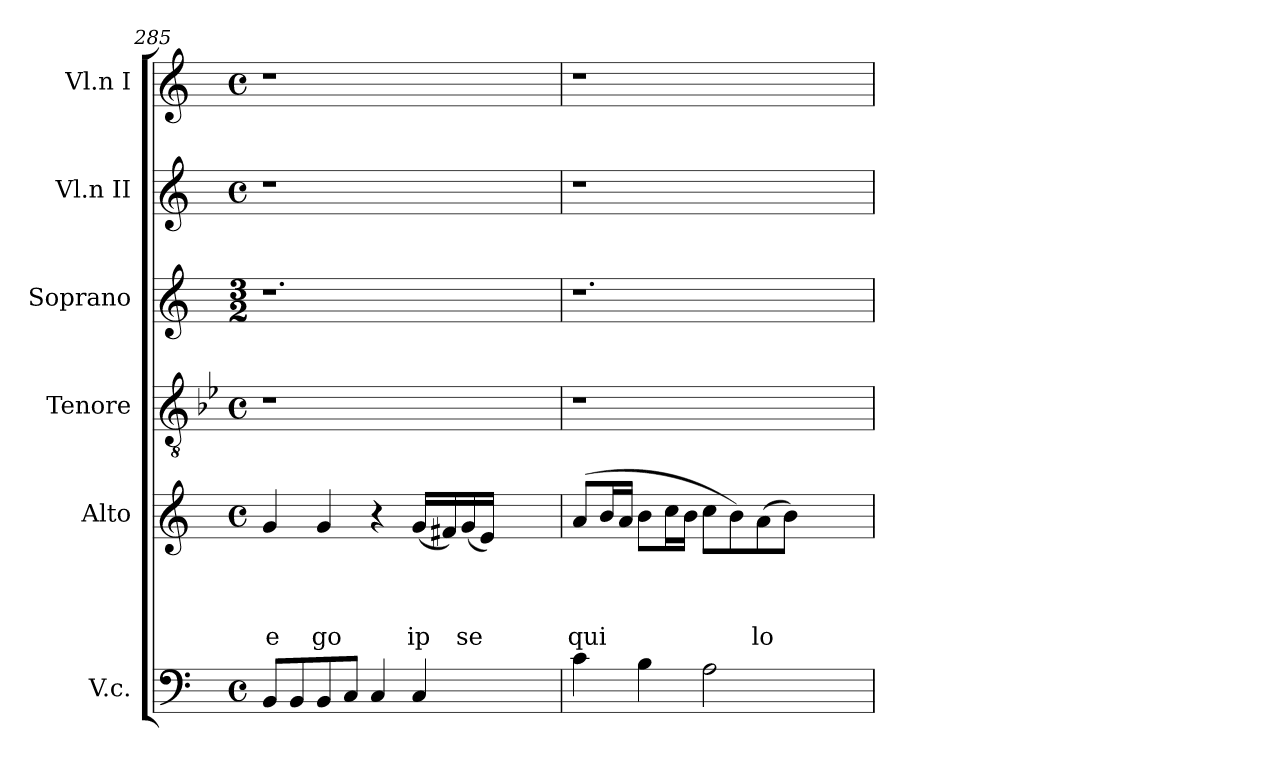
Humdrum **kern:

**kern	**kern	**text	**text	**text	**text	**kern	**kern	**kern	**kern
*part6	*part5	*part5	*part5	*part5	*part5	*part4	*part3	*part2	*part1
*staff6	*staff5	*staff5	*staff5	*staff5	*staff5	*staff4	*staff3	*staff2	*staff1
*I"V.c.	*I"Alto	*	*	*	*	*I"Tenore	*I"Soprano	*I"Vl.n II	*I"Vl.n I
*I'V.c.	*I'Alto	*	*	*	*	*I'Tenore	*I'Soprano	*I'Vl.n II	*I'Vl.n I
!!LO:PB:g=z
*clefF4	*clefG2	*	*	*	*	*clefGv2	*clefG2	*clefG2	*clefG2
*k[]	*k[]	*	*	*	*	*k[b-e-]	*k[]	*k[]	*k[]
*C:	*C:	*	*	*	*	*B-:	*C:	*C:	*C:
*M4/4	*M4/4	*	*	*	*	*M4/4	*M3/2	*M4/4	*M4/4
*met(c)	*met(c)	*	*	*	*	*met(c)	*	*met(c)	*met(c)
=285	=285	=285	=285	=285	=285	=285	=285	=285	=285
!	!	!	!	!	!LO:LY:b	!	!	!	!
8BB/L	4g/	.	.	.	e	1r	1.r	1r	1r
8BB/	.	.	.	.	.	.	.	.	.
!	!	!	!	!	!LO:LY:b	!	!	!	!
8BB/	4g/	.	.	.	go	.	.	.	.
8C/J	.	.	.	.	.	.	.	.	.
4C/	4r	.	.	.	.	.	.	.	.
!	!	!	!	!	!LO:LY:b	!	!	!	!
4C/	(<16g/LL	.	.	.	ip	.	.	.	.
.	16f#X/)	.	.	.	.	.	.	.	.
!	!	!	!	!	!LO:LY:b	!	!	!	!
.	(<16g/	.	.	.	se	.	.	.	.
.	16e/JJ)	.	.	.	.	.	.	.	.
2ryy	2ryy	.	.	.	.	2ryy	.	2ryy	2ryy
=286	=286	=286	=286	=286	=286	=286	=286	=286	=286
!	!	!	!	!	!LO:LY:b	!	!	!	!
4c\	(>8a/L	.	.	.	qui	1r	1.r	1r	1r
.	16b/L	.	.	.	.	.	.	.	.
.	16a/JJ	.	.	.	.	.	.	.	.
4B\	8b\L	.	.	.	.	.	.	.	.
.	16cc\L	.	.	.	.	.	.	.	.
.	16b\JJ	.	.	.	.	.	.	.	.
2A\	8cc\L	.	.	.	.	.	.	.	.
.	8b\)	.	.	.	.	.	.	.	.
!	!	!	!	!	!LO:LY:b	!	!	!	!
.	(>8a\	.	.	.	lo	.	.	.	.
.	8b\J)	.	.	.	.	.	.	.	.
2ryy	2ryy	.	.	.	.	2ryy	.	2ryy	2ryy
=	=	=	=	=	=	=	=	=	=
*-	*-	*-	*-	*-	*-	*-	*-	*-	*-
